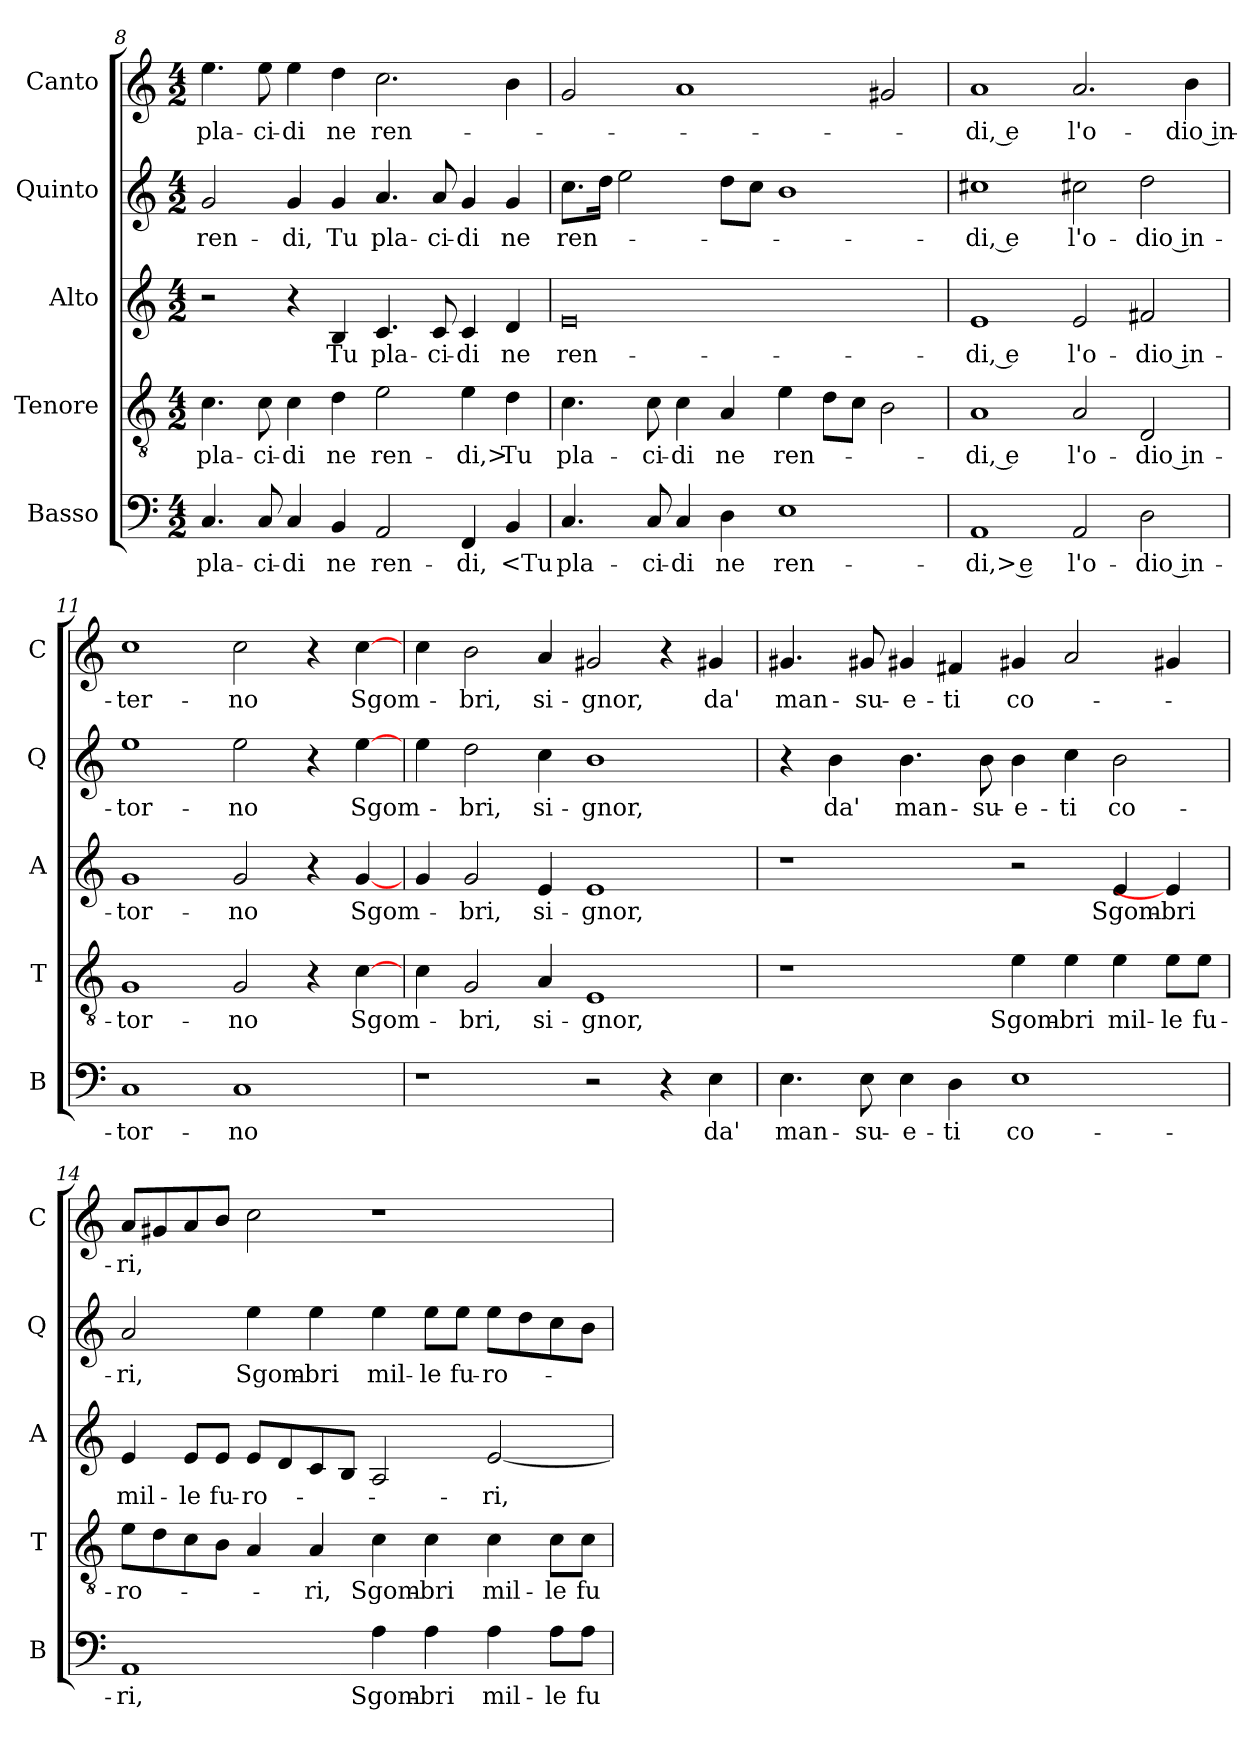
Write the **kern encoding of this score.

**kern	**text	**kern	**text	**kern	**text	**kern	**text	**kern	**text
*part5	*part5	*part4	*part4	*part3	*part3	*part2	*part2	*part1	*part1
*staff5	*staff5	*staff4	*staff4	*staff3	*staff3	*staff2	*staff2	*staff1	*staff1
*I"Basso	*	*I"Tenore	*	*I"Alto	*	*I"Quinto	*	*I"Canto	*
*I'B	*	*I'T	*	*I'A	*	*I'Q	*	*I'C	*
*clefF4	*	*clefGv2	*	*clefG2	*	*clefG2	*	*clefG2	*
*k[]	*	*k[]	*	*k[]	*	*k[]	*	*k[]	*
*C:	*	*C:	*	*C:	*	*C:	*	*C:	*
*M4/2	*	*M4/2	*	*M4/2	*	*M4/2	*	*M4/2	*
=8	=8	=8	=8	=8	=8	=8	=8	=8	=8
4.C	pla-	4.c	pla-	2r	.	2g	ren-	4.ee	pla-
8C	-ci-	8c	-ci-	.	.	.	.	8ee	-ci-
4C	-di	4c	-di	4r	.	4g	-di,	4ee	-di
4BB	ne	4d	ne	4B	Tu	4g	Tu	4dd	ne
2AA	ren-	2e	ren-	4.c	pla-	4.a	pla-	2.cc	ren-
.	.	.	.	8c	-ci-	8a	-ci-	.	.
4FF	-di,	4e	-di,>	4c	-di	4g	-di	.	.
4BB	<Tu	4d	Tu	4d	ne	4g	ne	4b	.
=9	=9	=9	=9	=9	=9	=9	=9	=9	=9
4.C	pla-	4.c	pla-	0e	ren-	8.ccL	ren-	2g	.
.	.	.	.	.	.	16ddJk	.	.	.
.	.	.	.	.	.	2ee	.	.	.
8C	-ci-	8c	-ci-	.	.	.	.	.	.
4C	-di	4c	-di	.	.	.	.	1a	.
4D	ne	4A	ne	.	.	8ddL	.	.	.
.	.	.	.	.	.	8ccJ	.	.	.
1E	ren-	4e	ren-	.	.	1b	.	.	.
.	.	8dL	.	.	.	.	.	.	.
.	.	8cJ	.	.	.	.	.	.	.
.	.	2B	.	.	.	.	.	2g#X	.
=10	=10	=10	=10	=10	=10	=10	=10	=10	=10
1AA	-di,> e	1A	-di, e	1e	-di, e	1cc#X	-di, e	1a	-di, e
2AA	l'o-	2A	l'o-	2e	l'o-	2cc#X	l'o-	2.a	l'o-
2D	-dio in-	2D	-dio in-	2f#X	-dio in-	2dd	-dio in-	.	.
.	.	.	.	.	.	.	.	4b	-dio in-
=11	=11	=11	=11	=11	=11	=11	=11	=11	=11
1C	-tor-	1G	-tor-	1g	-tor-	1ee	-tor-	1cc	-ter-
1C	-no	2G	-no	2g	-no	2ee	-no	2cc	-no
.	.	4r	.	4r	.	4r	.	4r	.
.	.	[4c	Sgom-	[4g	Sgom-	[4ee	Sgom-	[4cc	Sgom-
=12	=12	=12	=12	=12	=12	=12	=12	=12	=12
1r	.	4c	.	4g	.	4ee	.	4cc	.
.	.	2G	-bri,	2g	-bri,	2dd	-bri,	2b	-bri,
.	.	4A	si-	4e	si-	4cc	si-	4a	si-
2r	.	1E	-gnor,	1e	-gnor,	1b	-gnor,	2g#X	-gnor,
4r	.	.	.	.	.	.	.	4r	.
4E	da'	.	.	.	.	.	.	4g#X	da'
=13	=13	=13	=13	=13	=13	=13	=13	=13	=13
4.E	man-	1r	.	1r	.	4r	.	4.g#X	man-
.	.	.	.	.	.	4b	da'	.	.
8E	-su-	.	.	.	.	.	.	8g#X	-su-
4E	-e-	.	.	.	.	4.b	man-	4g#X	-e-
4D	-ti	.	.	.	.	.	.	4f#X	-ti
.	.	.	.	.	.	8b	-su-	.	.
1E	co-	4e	Sgom-	2r	.	4b	-e-	4g#X	co-
.	.	4e	-bri	.	.	4cc	-ti	2a	.
.	.	4e	mil-	4e	Sgom-	2b	co-	.	.
.	.	8eL	-le	4e]	-bri	.	.	4g#X	.
.	.	8eJ	fu-	.	.	.	.	.	.
=14	=14	=14	=14	=14	=14	=14	=14	=14	=14
1AA	-ri,	8eL	-ro-	4e	mil-	2a	-ri,	8aL	-ri,
.	.	8d	.	.	.	.	.	8g#X	.
.	.	8c	.	8eL	-le	.	.	8a	.
.	.	8BJ	.	8eJ	fu-	.	.	8bJ	.
.	.	4A	.	8eL	-ro-	4ee	Sgom-	2cc	.
.	.	.	.	8d	.	.	.	.	.
.	.	4A	-ri,	8c	.	4ee	-bri	.	.
.	.	.	.	8BJ	.	.	.	.	.
4A	Sgom-	4c	Sgom-	2A	.	4ee	mil-	1r	.
4A	-bri	4c	-bri	.	.	8eeL	-le	.	.
.	.	.	.	.	.	8eeJ	fu-	.	.
4A	mil-	4c	mil-	[2e	-ri,	8eeL	-ro-	.	.
.	.	.	.	.	.	8dd	.	.	.
8AL	-le	8cL	-le	.	.	8cc	.	.	.
8AJ	fu-	8cJ	fu-	.	.	8bJ	.	.	.
=	=	=	=	=	=	=	=	=	=
*-	*-	*-	*-	*-	*-	*-	*-	*-	*-
